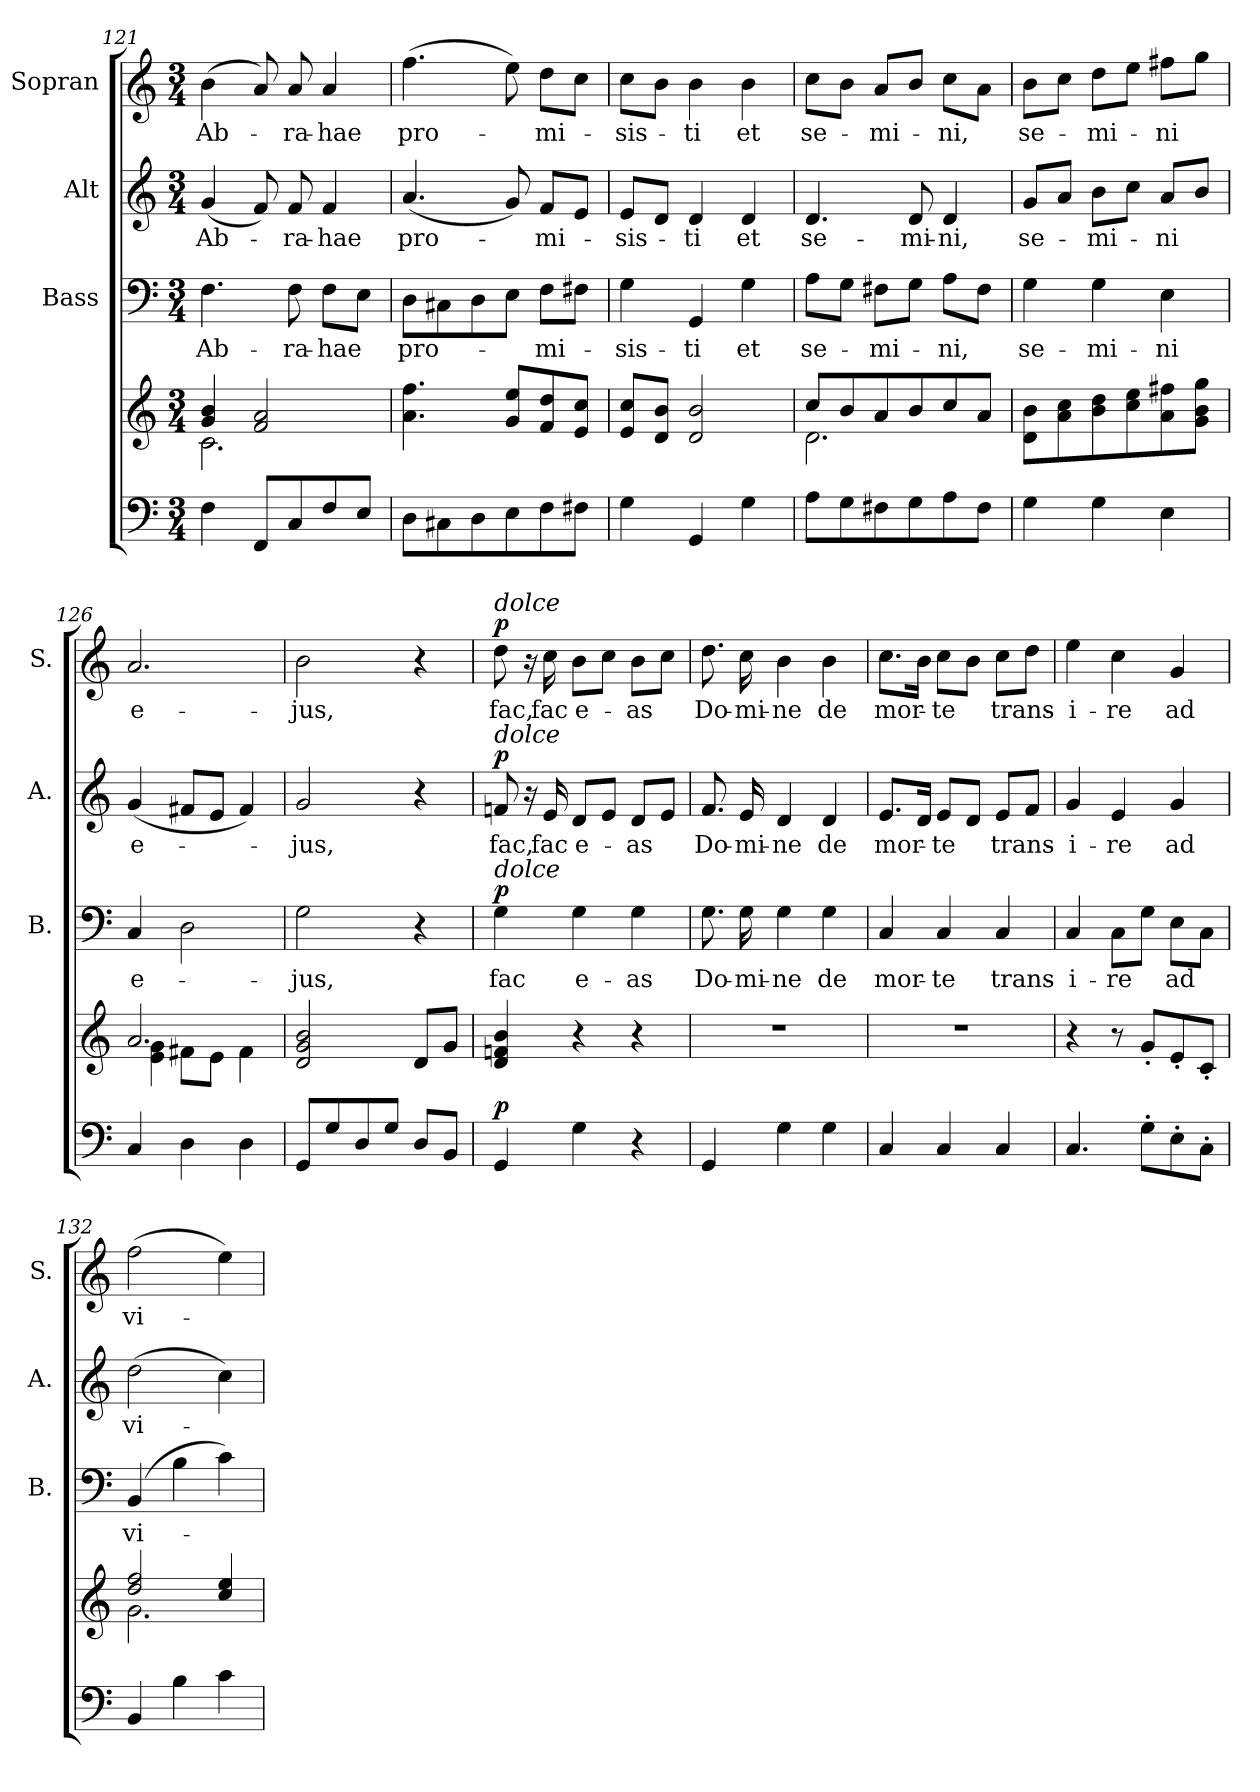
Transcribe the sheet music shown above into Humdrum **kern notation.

**kern	**kern	**dynam	**kern	**text	**dynam	**kern	**text	**dynam	**kern	**text	**dynam
*part4	*part4	*part4	*part3	*part3	*part3	*part2	*part2	*part2	*part1	*part1	*part1
*staff5	*staff4	*staff4/5	*staff3	*staff3	*staff3	*staff2	*staff2	*staff2	*staff1	*staff1	*staff1
*	*	*	*I"Bass	*	*	*I"Alt	*	*	*I"Sopran	*	*
*	*	*	*I'B.	*	*	*I'A.	*	*	*I'S.	*	*
*clefF4	*clefG2	*	*clefF4	*	*	*clefG2	*	*	*clefG2	*	*
*k[]	*k[]	*	*k[]	*	*	*k[]	*	*	*k[]	*	*
*C:	*C:	*	*C:	*	*	*C:	*	*	*C:	*	*
*M3/4	*M3/4	*	*M3/4	*	*	*M3/4	*	*	*M3/4	*	*
=121	=121	=121	=121	=121	=121	=121	=121	=121	=121	=121	=121
*	*^	*	*	*	*	*	*	*	*	*	*
!	!	!	!	!	!LO:LY:b	!	!	!LO:LY:b	!	!	!LO:LY:b	!
4F\	4g/ 4b/	2.c\	.	4.F\	Ab-	.	(<4g/	Ab-	.	(>4b\	Ab-	.
8FF/L	2f/ 2a/	.	.	.	.	.	8f/)	.	.	8a/)	.	.
!	!	!	!	!	!LO:LY:b	!	!	!LO:LY:b	!	!	!LO:LY:b	!
8C/	.	.	.	8F\	-ra-	.	8f/	-ra-	.	8a/	-ra-	.
!	!	!	!	!	!LO:LY:b	!	!	!LO:LY:b	!	!	!LO:LY:b	!
8F/	.	.	.	8F\L	-hae	.	4f/	-hae	.	4a/	-hae	.
8E/J	.	.	.	8E\J	.	.	.	.	.	.	.	.
*	*v	*v	*	*	*	*	*	*	*	*	*	*
=122	=122	=122	=122	=122	=122	=122	=122	=122	=122	=122	=122
!	!	!	!	!LO:LY:b	!	!	!LO:LY:b	!	!	!LO:LY:b	!
8D\L	4.a\ 4.ff\	.	8D\L	pro-	.	(<4.a/	pro-	.	(>4.ff\	pro-	.
8C#X\	.	.	8C#X\	.	.	.	.	.	.	.	.
8D\	.	.	8D\	.	.	.	.	.	.	.	.
8E\	8g/ 8ee/L	.	8E\J	.	.	8g/)	.	.	8ee\)	.	.
!	!	!	!	!LO:LY:b	!	!	!LO:LY:b	!	!	!LO:LY:b	!
8F\	8f/ 8dd/	.	8F\L	-mi-	.	8f/L	-mi-	.	8dd\L	-mi-	.
8F#X\J	8e/ 8cc/J	.	8F#X\J	.	.	8e/J	.	.	8cc\J	.	.
=123	=123	=123	=123	=123	=123	=123	=123	=123	=123	=123	=123
!	!	!	!	!LO:LY:b	!	!	!LO:LY:b	!	!	!LO:LY:b	!
4G\	8e/ 8cc/L	.	4G\	-sis-	.	8e/L	-sis-	.	8cc\L	-sis-	.
.	8d/ 8b/J	.	.	.	.	8d/J	.	.	8b\J	.	.
!	!	!	!	!LO:LY:b	!	!	!LO:LY:b	!	!	!LO:LY:b	!
4GG/	2d/ 2b/	.	4GG/	-ti	.	4d/	-ti	.	4b\	-ti	.
!	!	!	!	!LO:LY:b	!	!	!LO:LY:b	!	!	!LO:LY:b	!
4G\	.	.	4G\	et	.	4d/	et	.	4b\	et	.
=124	=124	=124	=124	=124	=124	=124	=124	=124	=124	=124	=124
*	*^	*	*	*	*	*	*	*	*	*	*
!	!	!	!	!	!LO:LY:b	!	!	!LO:LY:b	!	!	!LO:LY:b	!
8A\L	8cc/L	2.d\	.	8A\L	se-	.	4.d/	se-	.	8cc\L	se-	.
8G\	8b/	.	.	8G\J	.	.	.	.	.	8b\J	.	.
!	!	!	!	!	!LO:LY:b	!	!	!	!	!	!LO:LY:b	!
8F#X\	8a/	.	.	8F#X\L	-mi-	.	.	.	.	8a/L	-mi-	.
!	!	!	!	!	!	!	!	!LO:LY:b	!	!	!	!
8G\	8b/	.	.	8G\J	.	.	8d/	-mi-	.	8b/J	.	.
!	!	!	!	!	!LO:LY:b	!	!	!LO:LY:b	!	!	!LO:LY:b	!
8A\	8cc/	.	.	8A\L	-ni,	.	4d/	-ni,	.	8cc\L	-ni,	.
8F#\J	8a/J	.	.	8F#\J	.	.	.	.	.	8a\J	.	.
*	*v	*v	*	*	*	*	*	*	*	*	*	*
=125	=125	=125	=125	=125	=125	=125	=125	=125	=125	=125	=125
!	!	!	!	!LO:LY:b	!	!	!LO:LY:b	!	!	!LO:LY:b	!
4G\	8d\ 8b\L	.	4G\	se-	.	8g/L	se-	.	8b\L	se-	.
.	8a\ 8cc\	.	.	.	.	8a/J	.	.	8cc\J	.	.
!	!	!	!	!LO:LY:b	!	!	!LO:LY:b	!	!	!LO:LY:b	!
4G\	8b\ 8dd\	.	4G\	-mi-	.	8b\L	-mi-	.	8dd\L	-mi-	.
.	8cc\ 8ee\	.	.	.	.	8cc\J	.	.	8ee\J	.	.
!	!	!	!	!LO:LY:b	!	!	!LO:LY:b	!	!	!LO:LY:b	!
4E\	8a\ 8ff#X\	.	4E\	-ni	.	8a/L	-ni	.	8ff#X\L	-ni	.
.	8g\ 8b\ 8gg\J	.	.	.	.	8b/J	.	.	8gg\J	.	.
=126	=126	=126	=126	=126	=126	=126	=126	=126	=126	=126	=126
*	*^	*	*	*	*	*	*	*	*	*	*
!	!	!	!	!	!LO:LY:b	!	!	!LO:LY:b	!	!	!LO:LY:b	!
4C/	2.a/	4e\ 4g\	.	4C/	e-	.	(<4g/	e-	.	2.a/	e-	.
4D\	.	8f#X\L	.	2D\	.	.	8f#X/L	.	.	.	.	.
.	.	8e\J	.	.	.	.	8e/J	.	.	.	.	.
4D\	.	4f#\	.	.	.	.	4f#/)	.	.	.	.	.
!!LO:PB:g=z
=127	=127	=127	=127	=127	=127	=127	=127	=127	=127	=127	=127	=127
!	!	!	!	!	!LO:LY:b	!	!	!LO:LY:b	!	!	!LO:LY:b	!
*	*v	*v	*	*	*	*	*	*	*	*	*	*
8GG/L	2d/ 2g/ 2b/	.	2G\	-jus,	.	2g/	-jus,	.	2b\	-jus,	.
8G/	.	.	.	.	.	.	.	.	.	.	.
8D/	.	.	.	.	.	.	.	.	.	.	.
8G/J	.	.	.	.	.	.	.	.	.	.	.
8D/L	8d/L	.	4r	.	.	4r	.	.	4r	.	.
8BB/J	8g/J	.	.	.	.	.	.	.	.	.	.
=128	=128	=128	=128	=128	=128	=128	=128	=128	=128	=128	=128
!	!	!	!	!	!	!	!	!	!LO:TX:a:i:t=dolce	!	!
!	!	!	!	!	!	!LO:TX:a:i:t=dolce	!	!	!	!	!
!	!	!	!LO:TX:a:i:t=dolce	!	!	!	!	!	!	!	!
!	!	!LO:DY:a=2	!	!LO:LY:b	!LO:DY:a	!	!LO:LY:b	!LO:DY:a	!	!LO:LY:b	!LO:DY:a
4GG/	4d/ 4fn/ 4b/	p	4G\	fac	p	8fn/	fac,	p	8dd\	fac,	p
.	.	.	.	.	.	16r	.	.	16r	.	.
!	!	!	!	!	!	!	!LO:LY:b	!	!	!LO:LY:b	!
.	.	.	.	.	.	16e/	fac	.	16cc\	fac	.
!	!	!	!	!LO:LY:b	!	!	!LO:LY:b	!	!	!LO:LY:b	!
4G\	4r	.	4G\	e-	.	8d/L	e-	.	8b\L	e-	.
.	.	.	.	.	.	8e/J	.	.	8cc\J	.	.
!	!	!	!	!LO:LY:b	!	!	!LO:LY:b	!	!	!LO:LY:b	!
4r	4r	.	4G\	-as	.	8d/L	-as	.	8b\L	-as	.
.	.	.	.	.	.	8e/J	.	.	8cc\J	.	.
=129	=129	=129	=129	=129	=129	=129	=129	=129	=129	=129	=129
!	!	!	!	!LO:LY:b	!	!	!LO:LY:b	!	!	!LO:LY:b	!
4GG/	2.r	.	8.G\	Do-	.	8.f/	Do-	.	8.dd\	Do-	.
!	!	!	!	!LO:LY:b	!	!	!LO:LY:b	!	!	!LO:LY:b	!
.	.	.	16G\	-mi-	.	16e/	-mi-	.	16cc\	-mi-	.
!	!	!	!	!LO:LY:b	!	!	!LO:LY:b	!	!	!LO:LY:b	!
4G\	.	.	4G\	-ne	.	4d/	-ne	.	4b\	-ne	.
!	!	!	!	!LO:LY:b	!	!	!LO:LY:b	!	!	!LO:LY:b	!
4G\	.	.	4G\	de	.	4d/	de	.	4b\	de	.
=130	=130	=130	=130	=130	=130	=130	=130	=130	=130	=130	=130
!	!	!	!	!LO:LY:b	!	!	!LO:LY:b	!	!	!LO:LY:b	!
4C/	2.r	.	4C/	mor-	.	8.e/L	mor-	.	8.cc\L	mor-	.
.	.	.	.	.	.	16d/Jk	.	.	16b\Jk	.	.
!	!	!	!	!LO:LY:b	!	!	!LO:LY:b	!	!	!LO:LY:b	!
4C/	.	.	4C/	-te	.	8e/L	-te	.	8cc\L	-te	.
.	.	.	.	.	.	8d/J	.	.	8b\J	.	.
!	!	!	!	!LO:LY:b	!	!	!LO:LY:b	!	!	!LO:LY:b	!
4C/	.	.	4C/	trans-	.	8e/L	trans-	.	8cc\L	trans-	.
.	.	.	.	.	.	8f/J	.	.	8dd\J	.	.
=131	=131	=131	=131	=131	=131	=131	=131	=131	=131	=131	=131
!	!	!	!	!LO:LY:b	!	!	!LO:LY:b	!	!	!LO:LY:b	!
4.C/	4r	.	4C/	-i-	.	4g/	-i-	.	4ee\	-i-	.
!	!	!	!	!LO:LY:b	!	!	!LO:LY:b	!	!	!LO:LY:b	!
.	8r	.	8C\L	-re	.	4e/	-re	.	4cc\	-re	.
8G'>\L	8g'</L	.	8G\J	.	.	.	.	.	.	.	.
!	!	!	!	!LO:LY:b	!	!	!LO:LY:b	!	!	!LO:LY:b	!
8E'>\	8e'</	.	8E\L	ad	.	4g/	ad	.	4g/	ad	.
8C'>\J	8c'</J	.	8C\J	.	.	.	.	.	.	.	.
=132	=132	=132	=132	=132	=132	=132	=132	=132	=132	=132	=132
*	*^	*	*	*	*	*	*	*	*	*	*
!	!	!	!	!	!LO:LY:b	!	!	!LO:LY:b	!	!	!LO:LY:b	!
4BB/	2dd/ 2ff/	2.g\	.	(4BB/	vi-	.	(>2dd\	vi-	.	(>2ff\	vi-	.
4B\	.	.	.	4B\	.	.	.	.	.	.	.	.
4c\	4cc/ 4ee/	.	.	4c\)	.	.	4cc\)	.	.	4ee\)	.	.
*	*v	*v	*	*	*	*	*	*	*	*	*	*
=	=	=	=	=	=	=	=	=	=	=	=
*-	*-	*-	*-	*-	*-	*-	*-	*-	*-	*-	*-
